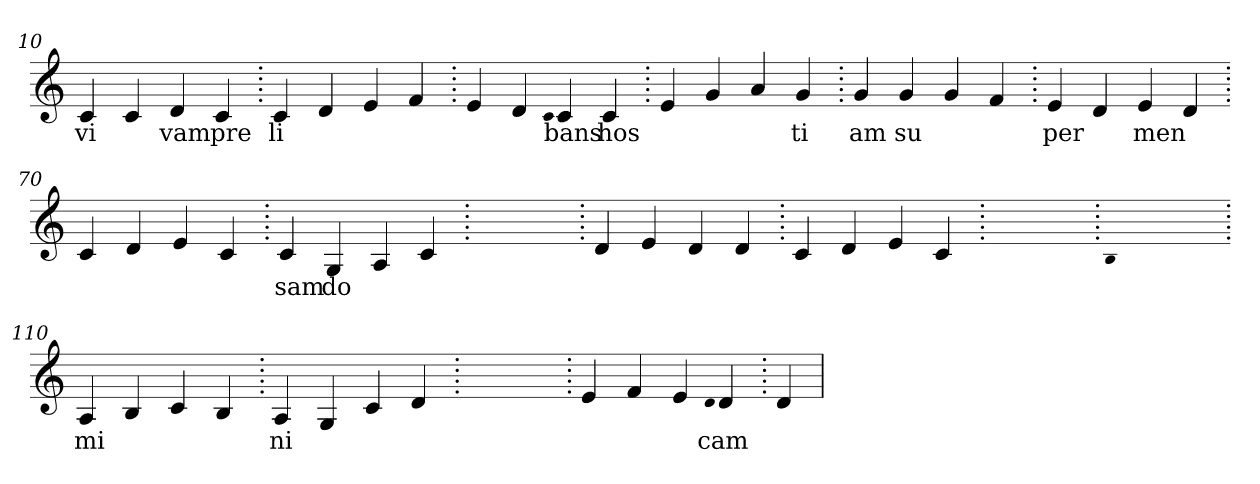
**kern	**text
*part1	*part1
*staff1	*staff1
*clefG2	*
=10.	=10.
4c	vi
4c	.
4d	vam
4c	pre
=20.	=20.
4c	li
4d	.
4e	.
4f	.
=30.	=30.
4e	.
4d	.
qqc	.
4c	bans
4c	hos
=40.	=40.
4e	.
4g	.
4a	.
4g	ti
=50.	=50.
4g	am
4g	su
4g	.
4f	.
=60.	=60.
4e	per
4d	.
4e	men
4d	.
=70.	=70.
4c	.
4d	.
4e	.
4c	.
=80.	=80.
4c	sam
4G	do
4A	.
4c	.
=90.	=90.
1ryy	.
=90.	=90.
4d	.
4e	.
4d	.
4d	.
=100.	=100.
4c	.
4d	.
4e	.
4c	.
=110.	=110.
1ryy	.
=110.	=110.
qqB	.
1ryy	.
=110.	=110.
4A	mi
4B	.
4c	.
4B	.
=120.	=120.
4A	ni
4G	.
4c	.
4d	.
=130.	=130.
1ryy	.
=130.	=130.
4e	.
4f	.
4e	.
qqd	.
4d	cam
=140.	=140.
4d	.
=	=
*-	*-
